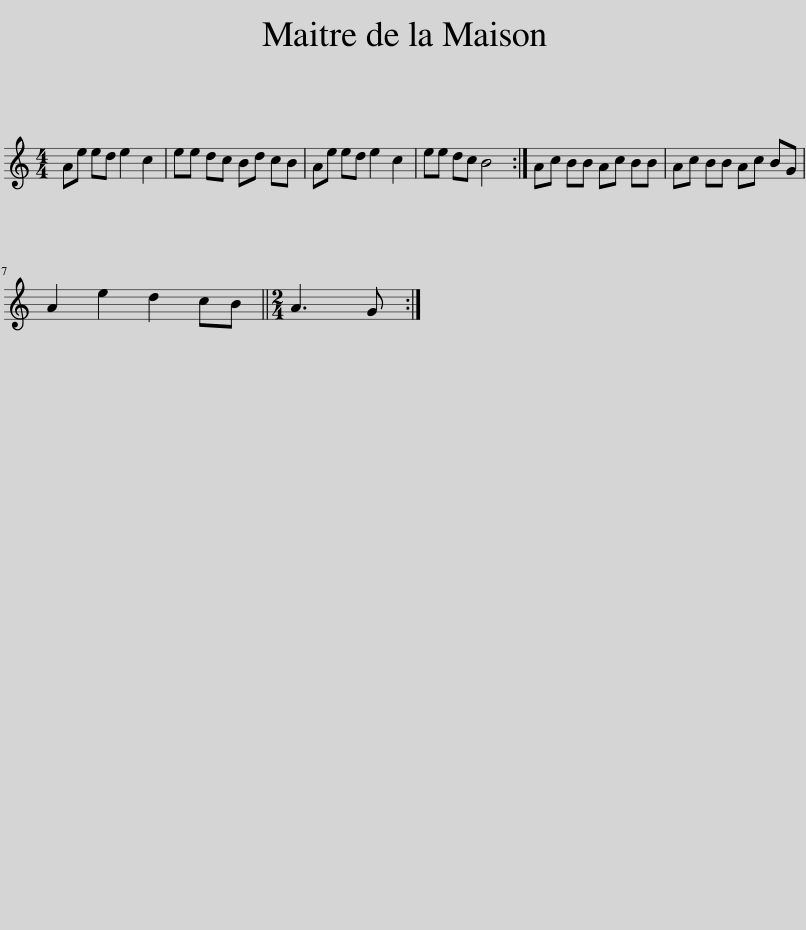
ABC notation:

X:1
L:1/8
M:4/4
I:linebreak $
K:C
V:1 treble
V:1
 Ae ed e2 c2 | ee dc Bd cB | Ae ed e2 c2 | ee dc B4 :| Ac BB Ac BB | %5
 Ac BB Ac BG |$ A2 e2 d2 cB ||[M:2/4] A3 G :| %8
